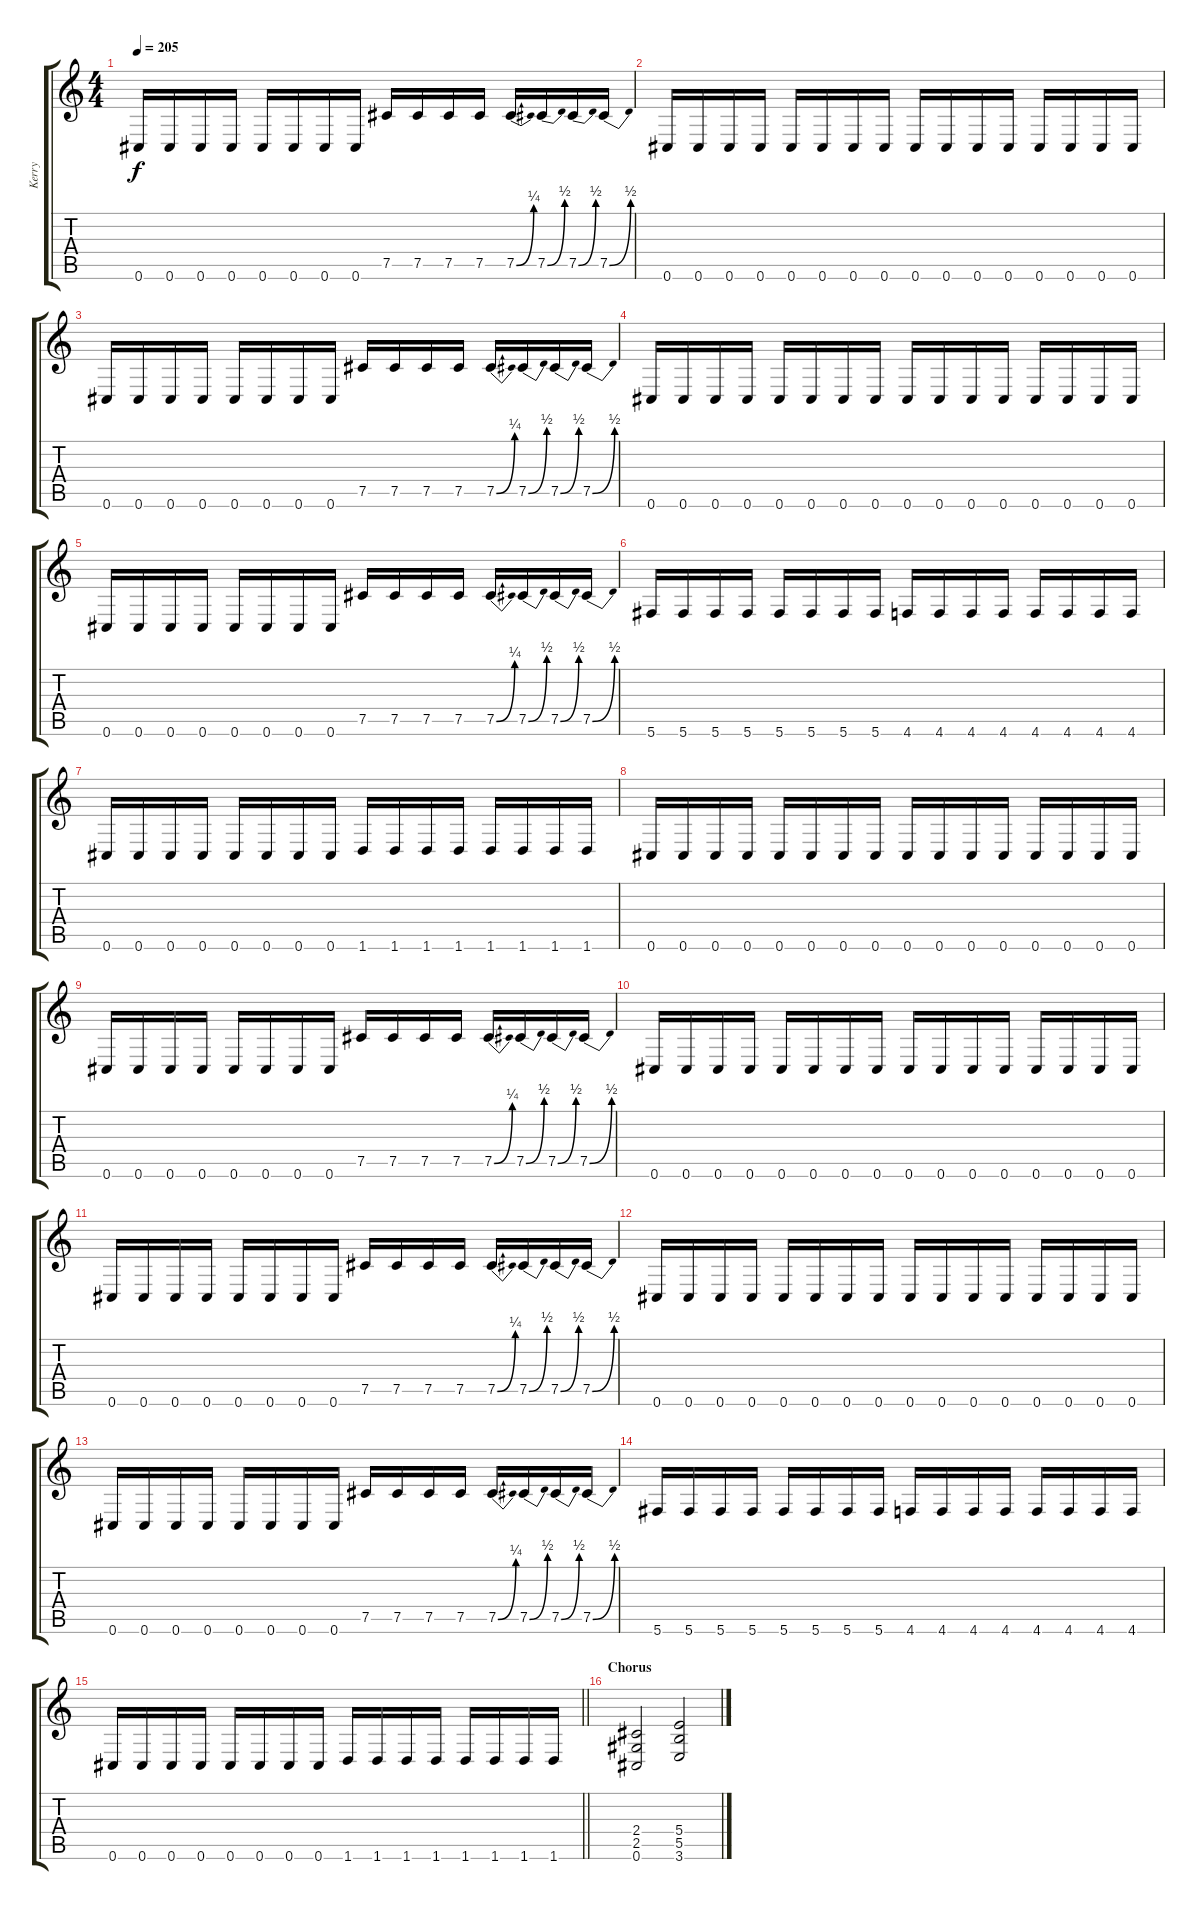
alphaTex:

\track ("Kerry" "Kerry") {instrument overdrivenguitar}
\staff {score tabs}
\tuning (Db4 Ab3 E3 B2 Gb2 Db2) {hide}
\ts (4 4)
\tempo 205
\clef g2
\ks c
0.6.16{dy f} 0.6.16 0.6.16 0.6.16 0.6.16 0.6.16 0.6.16 0.6.16 7.5.16 7.5.16 7.5.16 7.5.16 7.5{be (bend 0 0 60 1)}.16 7.5{be (bend 0 0 60 2)}.16 7.5{be (bend 0 0 60 2)}.16 7.5{be (bend 0 0 60 2)}.16 |
0.6.16 0.6.16 0.6.16 0.6.16 0.6.16 0.6.16 0.6.16 0.6.16 0.6.16 0.6.16 0.6.16 0.6.16 0.6.16 0.6.16 0.6.16 0.6.16 |
0.6.16 0.6.16 0.6.16 0.6.16 0.6.16 0.6.16 0.6.16 0.6.16 7.5.16 7.5.16 7.5.16 7.5.16 7.5{be (bend 0 0 60 1)}.16 7.5{be (bend 0 0 60 2)}.16 7.5{be (bend 0 0 60 2)}.16 7.5{be (bend 0 0 60 2)}.16 |
0.6.16 0.6.16 0.6.16 0.6.16 0.6.16 0.6.16 0.6.16 0.6.16 0.6.16 0.6.16 0.6.16 0.6.16 0.6.16 0.6.16 0.6.16 0.6.16 |
0.6.16 0.6.16 0.6.16 0.6.16 0.6.16 0.6.16 0.6.16 0.6.16 7.5.16 7.5.16 7.5.16 7.5.16 7.5{be (bend 0 0 60 1)}.16 7.5{be (bend 0 0 60 2)}.16 7.5{be (bend 0 0 60 2)}.16 7.5{be (bend 0 0 60 2)}.16 |
5.6.16 5.6.16 5.6.16 5.6.16 5.6.16 5.6.16 5.6.16 5.6.16 4.6.16 4.6.16 4.6.16 4.6.16 4.6.16 4.6.16 4.6.16 4.6.16 |
0.6.16 0.6.16 0.6.16 0.6.16 0.6.16 0.6.16 0.6.16 0.6.16 1.6.16 1.6.16 1.6.16 1.6.16 1.6.16 1.6.16 1.6.16 1.6.16 |
0.6.16 0.6.16 0.6.16 0.6.16 0.6.16 0.6.16 0.6.16 0.6.16 0.6.16 0.6.16 0.6.16 0.6.16 0.6.16 0.6.16 0.6.16 0.6.16 |
0.6.16 0.6.16 0.6.16 0.6.16 0.6.16 0.6.16 0.6.16 0.6.16 7.5.16 7.5.16 7.5.16 7.5.16 7.5{be (bend 0 0 60 1)}.16 7.5{be (bend 0 0 60 2)}.16 7.5{be (bend 0 0 60 2)}.16 7.5{be (bend 0 0 60 2)}.16 |
0.6.16 0.6.16 0.6.16 0.6.16 0.6.16 0.6.16 0.6.16 0.6.16 0.6.16 0.6.16 0.6.16 0.6.16 0.6.16 0.6.16 0.6.16 0.6.16 |
0.6.16 0.6.16 0.6.16 0.6.16 0.6.16 0.6.16 0.6.16 0.6.16 7.5.16 7.5.16 7.5.16 7.5.16 7.5{be (bend 0 0 60 1)}.16 7.5{be (bend 0 0 60 2)}.16 7.5{be (bend 0 0 60 2)}.16 7.5{be (bend 0 0 60 2)}.16 |
0.6.16 0.6.16 0.6.16 0.6.16 0.6.16 0.6.16 0.6.16 0.6.16 0.6.16 0.6.16 0.6.16 0.6.16 0.6.16 0.6.16 0.6.16 0.6.16 |
0.6.16 0.6.16 0.6.16 0.6.16 0.6.16 0.6.16 0.6.16 0.6.16 7.5.16 7.5.16 7.5.16 7.5.16 7.5{be (bend 0 0 60 1)}.16 7.5{be (bend 0 0 60 2)}.16 7.5{be (bend 0 0 60 2)}.16 7.5{be (bend 0 0 60 2)}.16 |
5.6.16 5.6.16 5.6.16 5.6.16 5.6.16 5.6.16 5.6.16 5.6.16 4.6.16 4.6.16 4.6.16 4.6.16 4.6.16 4.6.16 4.6.16 4.6.16 |
\barLineRight lightlight
0.6.16 0.6.16 0.6.16 0.6.16 0.6.16 0.6.16 0.6.16 0.6.16 1.6.16 1.6.16 1.6.16 1.6.16 1.6.16 1.6.16 1.6.16 1.6.16 |
\section ("" "Chorus")
(2.4 2.5 0.6).2 (5.4 5.5 3.6).2
